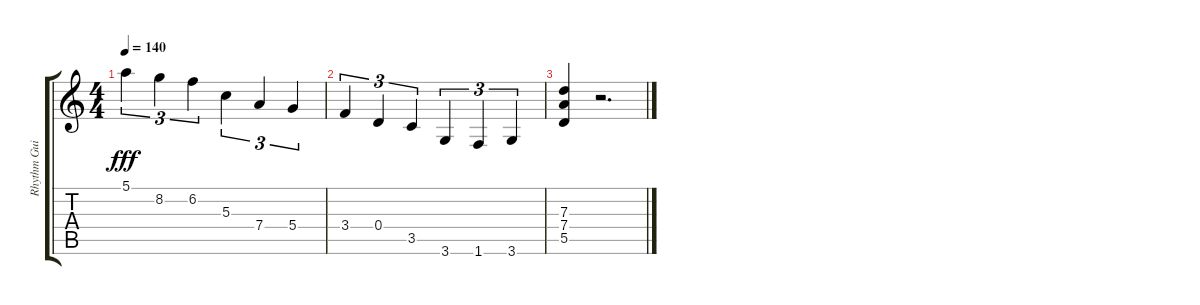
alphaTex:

\track ("Rhythm Guitar" "Rhythm Gui") {instrument overdrivenguitar}
\staff {score tabs}
\tuning (E4 B3 G3 D3 A2 E2) {hide}
\ts (4 4)
\tempo 140
\clef g2
\ks c
5.1.4{tu (3 2) dy fff} 8.2.4{tu (3 2)} 6.2.4{tu (3 2)} 5.3.4{tu (3 2)} 7.4.4{tu (3 2)} 5.4.4{tu (3 2)} |
3.4.4{tu (3 2)} 0.4.4{tu (3 2)} 3.5.4{tu (3 2)} 3.6.4{tu (3 2)} 1.6.4{tu (3 2)} 3.6.4{tu (3 2)} |
(7.3 7.4 5.5).4 r.2{d}
